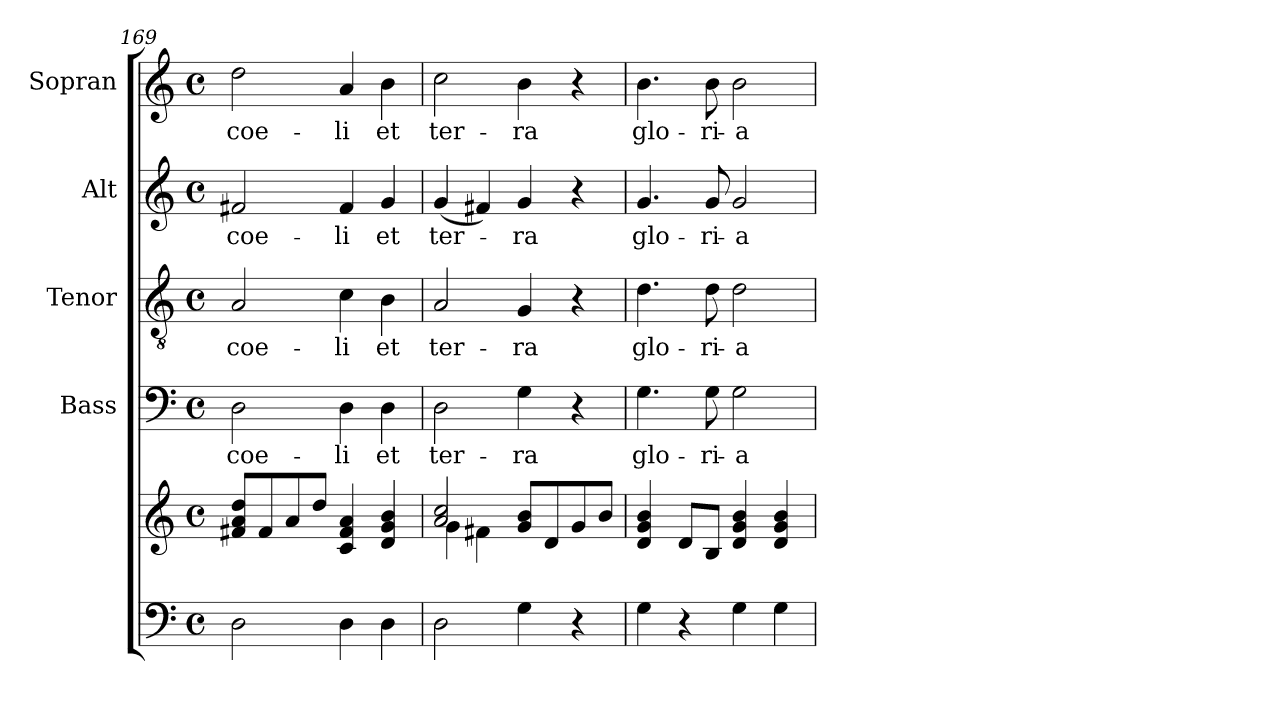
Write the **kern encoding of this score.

**kern	**kern	**kern	**text	**kern	**text	**kern	**text	**kern	**text
*part5	*part5	*part4	*part4	*part3	*part3	*part2	*part2	*part1	*part1
*staff6	*staff5	*staff4	*staff4	*staff3	*staff3	*staff2	*staff2	*staff1	*staff1
*	*	*I"Bass	*	*I"Tenor	*	*I"Alt	*	*I"Sopran	*
*	*	*I'B.	*	*I'T.	*	*I'A.	*	*I'S.	*
*clefF4	*clefG2	*clefF4	*	*clefGv2	*	*clefG2	*	*clefG2	*
*k[]	*k[]	*k[]	*	*k[]	*	*k[]	*	*k[]	*
*C:	*C:	*C:	*	*C:	*	*C:	*	*C:	*
*M4/4	*M4/4	*M4/4	*	*M4/4	*	*M4/4	*	*M4/4	*
*met(c)	*met(c)	*met(c)	*	*met(c)	*	*met(c)	*	*met(c)	*
=169	=169	=169	=169	=169	=169	=169	=169	=169	=169
!	!	!	!LO:LY:b	!	!LO:LY:b	!	!LO:LY:b	!	!LO:LY:b
2D\	8f#X/ 8a/ 8dd/L	2D\	coe-	2A/	coe-	2f#X/	coe-	2dd\	coe-
.	8f#/	.	.	.	.	.	.	.	.
.	8a/	.	.	.	.	.	.	.	.
.	8dd/J	.	.	.	.	.	.	.	.
!	!	!	!LO:LY:b	!	!LO:LY:b	!	!LO:LY:b	!	!LO:LY:b
4D\	4c/ 4f#/ 4a/	4D\	-li	4c\	-li	4f#/	-li	4a/	-li
!	!	!	!LO:LY:b	!	!LO:LY:b	!	!LO:LY:b	!	!LO:LY:b
4D\	4d/ 4g/ 4b/	4D\	et	4B\	et	4g/	et	4b\	et
!!LO:PB:g=z
=170	=170	=170	=170	=170	=170	=170	=170	=170	=170
*	*^	*	*	*	*	*	*	*	*
!	!	!	!	!LO:LY:b	!	!LO:LY:b	!	!LO:LY:b	!	!LO:LY:b
2D\	2a/ 2cc/	4g\	2D\	ter-	2A/	ter-	(<4g/	ter-	2cc\	ter-
.	.	4f#X\	.	.	.	.	4f#X/)	.	.	.
!	!	!	!	!LO:LY:b	!	!LO:LY:b	!	!LO:LY:b	!	!LO:LY:b
4G\	8g/ 8b/L	2ryy	4G\	-ra	4G/	-ra	4g/	-ra	4b\	-ra
.	8d/	.	.	.	.	.	.	.	.	.
4r	8g/	.	4r	.	4r	.	4r	.	4r	.
.	8b/J	.	.	.	.	.	.	.	.	.
*	*v	*v	*	*	*	*	*	*	*	*
=171	=171	=171	=171	=171	=171	=171	=171	=171	=171
!	!	!	!LO:LY:b	!	!LO:LY:b	!	!LO:LY:b	!	!LO:LY:b
4G\	4d/ 4g/ 4b/	4.G\	glo-	4.d\	glo-	4.g/	glo-	4.b\	glo-
4r	8d/L	.	.	.	.	.	.	.	.
!	!	!	!LO:LY:b	!	!LO:LY:b	!	!LO:LY:b	!	!LO:LY:b
.	8B/J	8G\	-ri-	8d\	-ri-	8g/	-ri-	8b\	-ri-
!	!	!	!LO:LY:b	!	!LO:LY:b	!	!LO:LY:b	!	!LO:LY:b
4G\	4d/ 4g/ 4b/	2G\	-a	2d\	-a	2g/	-a	2b\	-a
4G\	4d/ 4g/ 4b/	.	.	.	.	.	.	.	.
=	=	=	=	=	=	=	=	=	=
*-	*-	*-	*-	*-	*-	*-	*-	*-	*-
